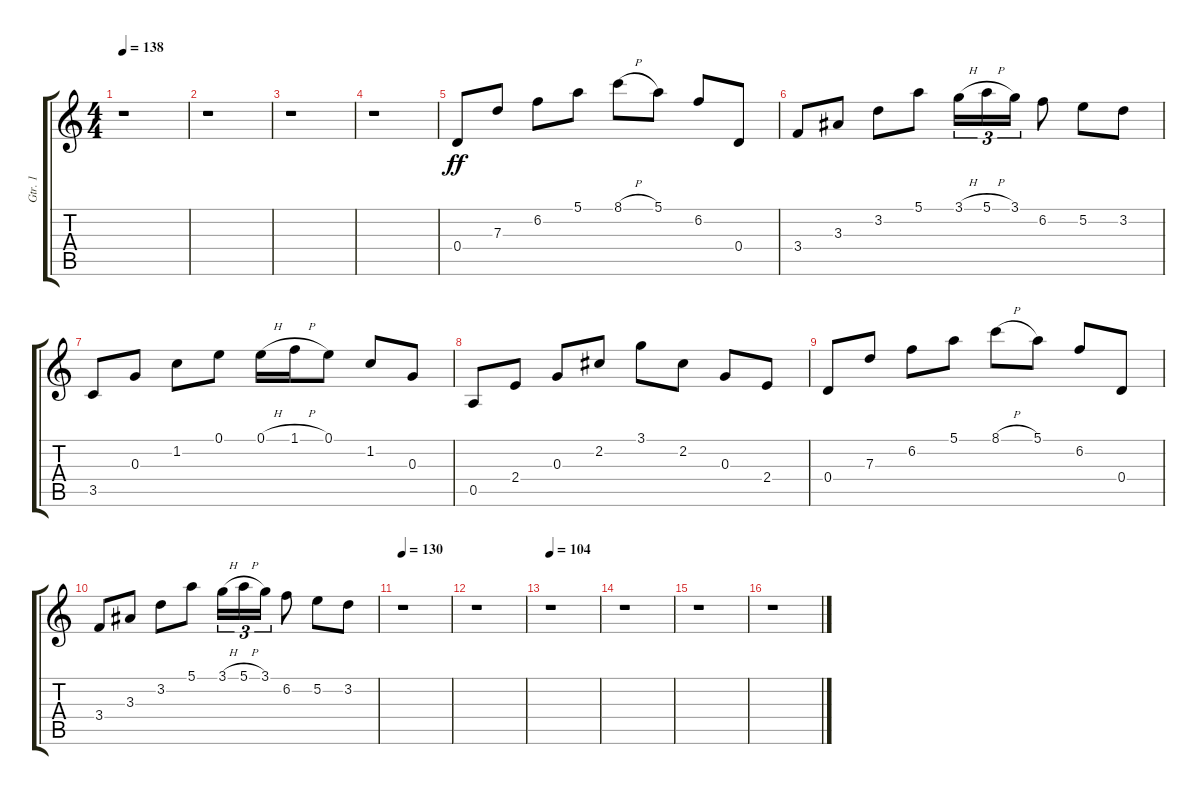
\track ("Gtr. 1" "Gtr. 1") {instrument acousticguitarsteel}
\staff {score tabs}
\tuning (E4 B3 G3 D3 A2 E2) {hide}
\ts (4 4)
\tempo 138
\clef g2
\ks c
r.1{dy ff} |
r.1 |
r.1 |
r.1 |
0.4.8 7.3.8 6.2.8 5.1.8 8.1{h}.8 5.1.8 6.2.8 0.4.8 |
3.4.8 3.3.8 3.2.8 5.1.8 3.1{h}.16{tu (3 2)} 5.1{h}.16{tu (3 2)} 3.1.16{tu (3 2)} 6.2.8 5.2.8 3.2.8 |
3.5.8 0.3.8 1.2.8 0.1.8 0.1{h}.16 1.1{h}.16 0.1.8 1.2.8 0.3.8 |
0.5.8 2.4.8 0.3.8 2.2.8 3.1.8 2.2.8 0.3.8 2.4.8 |
0.4.8 7.3.8 6.2.8 5.1.8 8.1{h}.8 5.1.8 6.2.8 0.4.8 |
3.4.8 3.3.8 3.2.8 5.1.8 3.1{h}.16{tu (3 2)} 5.1{h}.16{tu (3 2)} 3.1.16{tu (3 2)} 6.2.8 5.2.8 3.2.8 |
\tempo 130
r.1 |
r.1 |
\tempo 104
r.1 |
r.1 |
r.1 |
r.1
